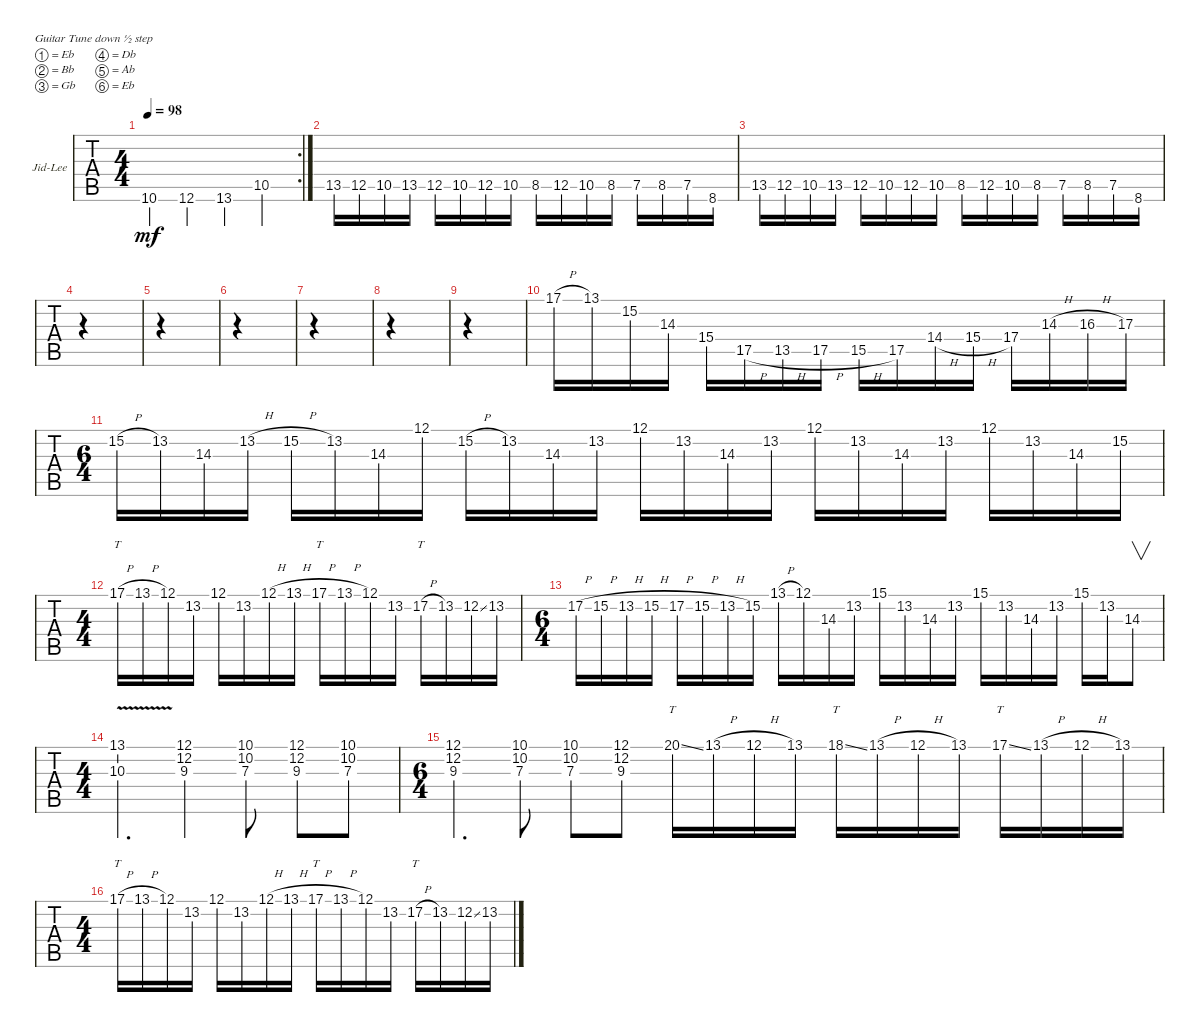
\defaultSystemsLayout 4
\bracketExtendMode groupsimilarinstruments
\firstSystemTrackNameOrientation horizontal
\otherSystemsTrackNameOrientation horizontal
\track ("Jid-Lee" "Jid-Lee") {instrument distortionguitar}
\staff {tabs}
\tuning (Eb4 Bb3 Gb3 Db3 Ab2 Eb2)
\rc 2
\ts (4 4)
\tempo 98
\clef g2
\ks c
10.6.4{dy mf} 12.6.4 13.6.4 10.5.4 |
13.5.16 12.5.16 10.5.16 13.5.16 12.5.16 10.5.16 12.5.16 10.5.16 8.5.16 12.5.16 10.5.16 8.5.16 7.5.16 8.5.16 7.5.16 8.6.16 |
13.5.16 12.5.16 10.5.16 13.5.16 12.5.16 10.5.16 12.5.16 10.5.16 8.5.16 12.5.16 10.5.16 8.5.16 7.5.16 8.5.16 7.5.16 8.6.16 |
|
|
|
|
|
|
17.1{h}.16 13.1.16 15.2.16 14.3.16 15.4.16 17.5{h}.16 13.5{h}.16 17.5{h}.16 15.5{h}.16 17.5.16 14.4{h}.16 15.4{h}.16 17.4.16 14.3{h}.16 16.3{h}.16 17.3.16 |
\ts (6 4)
15.2{h}.16 13.2.16 14.3.16 13.2{h}.16 15.2{h}.16 13.2.16 14.3.16 12.1.16 15.2{h}.16 13.2.16 14.3.16 13.2.16 12.1.16 13.2.16 14.3.16 13.2.16 12.1.16 13.2.16 14.3.16 13.2.16 12.1.16 13.2.16 14.3.16 15.2.16 |
\ts (4 4)
17.1{h}.16{tt} 13.1{h}.16 12.1.16 13.2.16 12.1.16 13.2.16 12.1{h}.16 13.1{h}.16 17.1{h}.16{tt} 13.1{h}.16 12.1.16 13.2.16 17.2{h}.16{tt} 13.2.16 12.2{ss}.16 13.2.16 |
\ts (6 4)
17.2{h}.16 15.2{h}.16 13.2{h}.16 15.2{h}.16 17.2{h}.16 15.2{h}.16 13.2{h}.16 15.2.16 13.1{h}.16 12.1.16 14.3.16 13.2.16 15.1.16 13.2.16 14.3.16 13.2.16 15.1.16 13.2.16 14.3.16 13.2.16 15.1.16 13.2.16 14.3.8{v} |
\ts (4 4)
(13.1{v} 10.3{v}).4{d} (12.1 9.3 12.2).4 (10.1 7.3 10.2).8 (12.1 9.3 12.2).8 (10.1 7.3 10.2).8 |
\ts (6 4)
(12.1 9.3 12.2).4{d} (10.1 7.3 10.2).8 (10.1 7.3 10.2).8 (12.1 9.3 12.2).8 20.1{ss}.16{tt} 13.1{h}.16 12.1{h}.16 13.1.16 18.1{ss}.16{tt} 13.1{h}.16 12.1{h}.16 13.1.16 17.1{ss}.16{tt} 13.1{h}.16 12.1{h}.16 13.1.16 |
\ts (4 4)
17.1{h}.16{tt} 13.1{h}.16 12.1.16 13.2.16 12.1.16 13.2.16 12.1{h}.16 13.1{h}.16 17.1{h}.16{tt} 13.1{h}.16 12.1.16 13.2.16 17.2{h}.16{tt} 13.2.16 12.2{ss}.16 13.2.16
